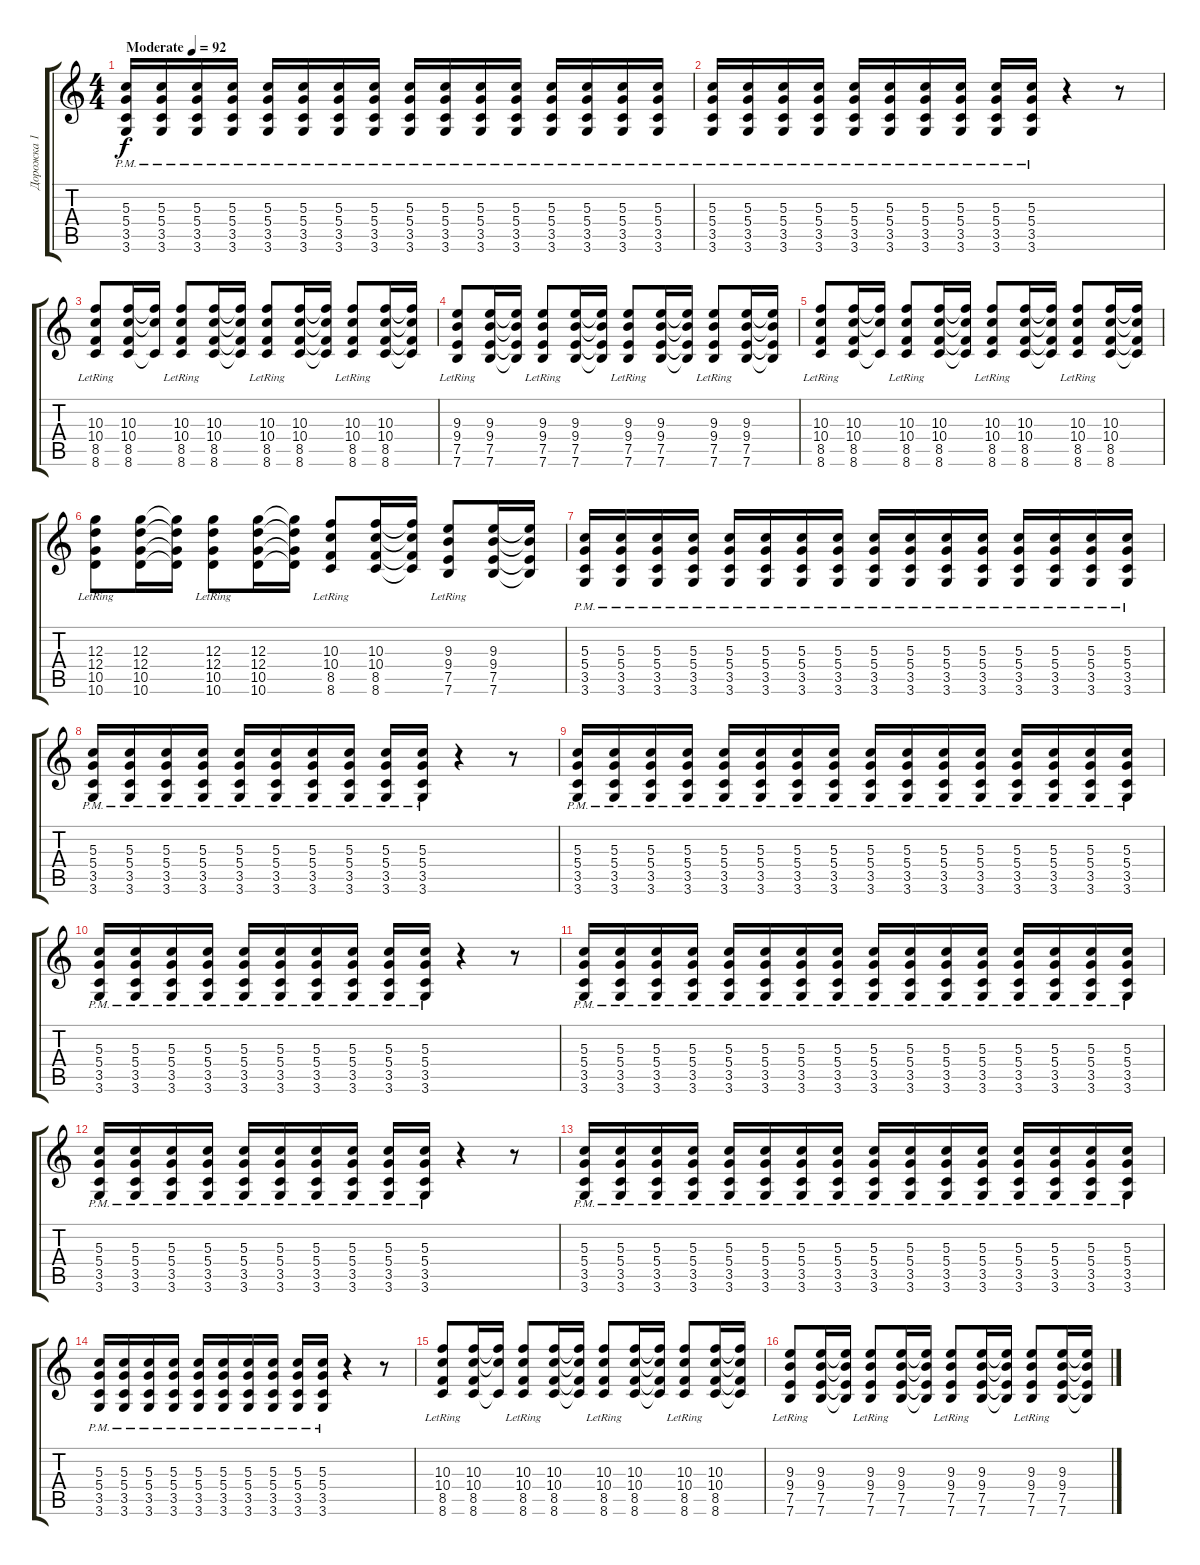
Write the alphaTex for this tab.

\track ("Дорожка 1" "Дорожка 1") {instrument distortionguitar}
\staff {score tabs}
\tuning (E4 B3 G3 D3 A2 E2) {hide}
\ts (4 4)
\tempo (92 "Moderate")
\clef g2
\ks c
(5.3{pm} 5.4{pm} 3.5{pm} 3.6{pm}).16{dy f instrument distortionguitar} (5.3{pm} 5.4{pm} 3.5{pm} 3.6{pm}).16 (5.3{pm} 5.4{pm} 3.5{pm} 3.6{pm}).16 (5.3{pm} 5.4{pm} 3.5{pm} 3.6{pm}).16 (5.3{pm} 5.4{pm} 3.5{pm} 3.6{pm}).16 (5.3{pm} 5.4{pm} 3.5{pm} 3.6{pm}).16 (5.3{pm} 5.4{pm} 3.5{pm} 3.6{pm}).16 (5.3{pm} 5.4{pm} 3.5{pm} 3.6{pm}).16 (5.3{pm} 5.4{pm} 3.5{pm} 3.6{pm}).16 (5.3{pm} 5.4{pm} 3.5{pm} 3.6{pm}).16 (5.3{pm} 5.4{pm} 3.5{pm} 3.6{pm}).16 (5.3{pm} 5.4{pm} 3.5{pm} 3.6{pm}).16 (5.3{pm} 5.4{pm} 3.5{pm} 3.6{pm}).16 (5.3{pm} 5.4{pm} 3.5{pm} 3.6{pm}).16 (5.3{pm} 5.4{pm} 3.5{pm} 3.6{pm}).16 (5.3{pm} 5.4{pm} 3.5{pm} 3.6{pm}).16 |
(5.3{pm} 5.4{pm} 3.5{pm} 3.6{pm}).16 (5.3{pm} 5.4{pm} 3.5{pm} 3.6{pm}).16 (5.3{pm} 5.4{pm} 3.5{pm} 3.6{pm}).16 (5.3{pm} 5.4{pm} 3.5{pm} 3.6{pm}).16 (5.3{pm} 5.4{pm} 3.5{pm} 3.6{pm}).16 (5.3{pm} 5.4{pm} 3.5{pm} 3.6{pm}).16 (5.3{pm} 5.4{pm} 3.5{pm} 3.6{pm}).16 (5.3{pm} 5.4{pm} 3.5{pm} 3.6{pm}).16 (5.3{pm} 5.4{pm} 3.5{pm} 3.6{pm}).16 (5.3{pm} 5.4{pm} 3.5{pm} 3.6{pm}).16 r.4 r.8 |
(10.3{lr} 10.4{lr} 8.5{lr} 8.6{lr}).8 (10.3 10.4 8.5 8.6).16 (10.3{t} 10.4{t} 8.6{t}).16 (10.3{lr} 10.4{lr} 8.5{lr} 8.6{lr}).8 (10.3 10.4 8.5 8.6).16 (10.3{t} 10.4{t} 8.5{t} 8.6{t}).16 (10.3{lr} 10.4{lr} 8.5{lr} 8.6{lr}).8 (10.3 10.4 8.5 8.6).16 (10.3{t} 10.4{t} 8.5{t} 8.6{t}).16 (10.3{lr} 10.4{lr} 8.5{lr} 8.6{lr}).8 (10.3 10.4 8.5 8.6).16 (10.3{t} 10.4{t} 8.5{t} 8.6{t}).16 |
(9.3{lr} 9.4{lr} 7.5{lr} 7.6{lr}).8 (9.3 9.4 7.5 7.6).16 (9.3{t} 9.4{t} 7.5{t} 7.6{t}).16 (9.3{lr} 9.4{lr} 7.5{lr} 7.6{lr}).8 (9.3 9.4 7.5 7.6).16 (9.3{t} 9.4{t} 7.5{t} 7.6{t}).16 (9.3{lr} 9.4{lr} 7.5{lr} 7.6{lr}).8 (9.3 9.4 7.5 7.6).16 (9.3{t} 9.4{t} 7.5{t} 7.6{t}).16 (9.3{lr} 9.4{lr} 7.5{lr} 7.6{lr}).8 (9.3 9.4 7.5 7.6).16 (9.3{t} 9.4{t} 7.5{t} 7.6{t}).16 |
(10.3{lr} 10.4{lr} 8.5{lr} 8.6{lr}).8 (10.3 10.4 8.5 8.6).16 (10.3{t} 10.4{t} 8.6{t}).16 (10.3{lr} 10.4{lr} 8.5{lr} 8.6{lr}).8 (10.3 10.4 8.5 8.6).16 (10.3{t} 10.4{t} 8.5{t} 8.6{t}).16 (10.3{lr} 10.4{lr} 8.5{lr} 8.6{lr}).8 (10.3 10.4 8.5 8.6).16 (10.3{t} 10.4{t} 8.5{t} 8.6{t}).16 (10.3{lr} 10.4{lr} 8.5{lr} 8.6{lr}).8 (10.3 10.4 8.5 8.6).16 (10.3{t} 10.4{t} 8.5{t} 8.6{t}).16 |
(12.3{lr} 12.4{lr} 10.5{lr} 10.6{lr}).8 (12.3 12.4 10.5 10.6).16 (12.3{t} 12.4{t} 10.5{t} 10.6{t}).16 (12.3{lr} 12.4{lr} 10.5{lr} 10.6{lr}).8 (12.3 12.4 10.5 10.6).16 (12.3{t} 12.4{t} 10.5{t} 10.6{t}).16 (10.3{lr} 10.4{lr} 8.5{lr} 8.6{lr}).8 (10.3 10.4 8.5 8.6).16 (10.3{t} 10.4{t} 8.5{t} 8.6{t}).16 (9.3{lr} 9.4{lr} 7.5{lr} 7.6{lr}).8 (9.3 9.4 7.5 7.6).16 (9.3{t} 9.4{t} 7.5{t} 7.6{t}).16 |
(5.3{pm} 5.4{pm} 3.5{pm} 3.6{pm}).16 (5.3{pm} 5.4{pm} 3.5{pm} 3.6{pm}).16 (5.3{pm} 5.4{pm} 3.5{pm} 3.6{pm}).16 (5.3{pm} 5.4{pm} 3.5{pm} 3.6{pm}).16 (5.3{pm} 5.4{pm} 3.5{pm} 3.6{pm}).16 (5.3{pm} 5.4{pm} 3.5{pm} 3.6{pm}).16 (5.3{pm} 5.4{pm} 3.5{pm} 3.6{pm}).16 (5.3{pm} 5.4{pm} 3.5{pm} 3.6{pm}).16 (5.3{pm} 5.4{pm} 3.5{pm} 3.6{pm}).16 (5.3{pm} 5.4{pm} 3.5{pm} 3.6{pm}).16 (5.3{pm} 5.4{pm} 3.5{pm} 3.6{pm}).16 (5.3{pm} 5.4{pm} 3.5{pm} 3.6{pm}).16 (5.3{pm} 5.4{pm} 3.5{pm} 3.6{pm}).16 (5.3{pm} 5.4{pm} 3.5{pm} 3.6{pm}).16 (5.3{pm} 5.4{pm} 3.5{pm} 3.6{pm}).16 (5.3{pm} 5.4{pm} 3.5{pm} 3.6{pm}).16 |
(5.3{pm} 5.4{pm} 3.5{pm} 3.6{pm}).16 (5.3{pm} 5.4{pm} 3.5{pm} 3.6{pm}).16 (5.3{pm} 5.4{pm} 3.5{pm} 3.6{pm}).16 (5.3{pm} 5.4{pm} 3.5{pm} 3.6{pm}).16 (5.3{pm} 5.4{pm} 3.5{pm} 3.6{pm}).16 (5.3{pm} 5.4{pm} 3.5{pm} 3.6{pm}).16 (5.3{pm} 5.4{pm} 3.5{pm} 3.6{pm}).16 (5.3{pm} 5.4{pm} 3.5{pm} 3.6{pm}).16 (5.3{pm} 5.4{pm} 3.5{pm} 3.6{pm}).16 (5.3{pm} 5.4{pm} 3.5{pm} 3.6{pm}).16 r.4 r.8 |
(5.3{pm} 5.4{pm} 3.5{pm} 3.6{pm}).16 (5.3{pm} 5.4{pm} 3.5{pm} 3.6{pm}).16 (5.3{pm} 5.4{pm} 3.5{pm} 3.6{pm}).16 (5.3{pm} 5.4{pm} 3.5{pm} 3.6{pm}).16 (5.3{pm} 5.4{pm} 3.5{pm} 3.6{pm}).16 (5.3{pm} 5.4{pm} 3.5{pm} 3.6{pm}).16 (5.3{pm} 5.4{pm} 3.5{pm} 3.6{pm}).16 (5.3{pm} 5.4{pm} 3.5{pm} 3.6{pm}).16 (5.3{pm} 5.4{pm} 3.5{pm} 3.6{pm}).16 (5.3{pm} 5.4{pm} 3.5{pm} 3.6{pm}).16 (5.3{pm} 5.4{pm} 3.5{pm} 3.6{pm}).16 (5.3{pm} 5.4{pm} 3.5{pm} 3.6{pm}).16 (5.3{pm} 5.4{pm} 3.5{pm} 3.6{pm}).16 (5.3{pm} 5.4{pm} 3.5{pm} 3.6{pm}).16 (5.3{pm} 5.4{pm} 3.5{pm} 3.6{pm}).16 (5.3{pm} 5.4{pm} 3.5{pm} 3.6{pm}).16 |
(5.3{pm} 5.4{pm} 3.5{pm} 3.6{pm}).16 (5.3{pm} 5.4{pm} 3.5{pm} 3.6{pm}).16 (5.3{pm} 5.4{pm} 3.5{pm} 3.6{pm}).16 (5.3{pm} 5.4{pm} 3.5{pm} 3.6{pm}).16 (5.3{pm} 5.4{pm} 3.5{pm} 3.6{pm}).16 (5.3{pm} 5.4{pm} 3.5{pm} 3.6{pm}).16 (5.3{pm} 5.4{pm} 3.5{pm} 3.6{pm}).16 (5.3{pm} 5.4{pm} 3.5{pm} 3.6{pm}).16 (5.3{pm} 5.4{pm} 3.5{pm} 3.6{pm}).16 (5.3{pm} 5.4{pm} 3.5{pm} 3.6{pm}).16 r.4 r.8 |
(5.3{pm} 5.4{pm} 3.5{pm} 3.6{pm}).16 (5.3{pm} 5.4{pm} 3.5{pm} 3.6{pm}).16 (5.3{pm} 5.4{pm} 3.5{pm} 3.6{pm}).16 (5.3{pm} 5.4{pm} 3.5{pm} 3.6{pm}).16 (5.3{pm} 5.4{pm} 3.5{pm} 3.6{pm}).16 (5.3{pm} 5.4{pm} 3.5{pm} 3.6{pm}).16 (5.3{pm} 5.4{pm} 3.5{pm} 3.6{pm}).16 (5.3{pm} 5.4{pm} 3.5{pm} 3.6{pm}).16 (5.3{pm} 5.4{pm} 3.5{pm} 3.6{pm}).16 (5.3{pm} 5.4{pm} 3.5{pm} 3.6{pm}).16 (5.3{pm} 5.4{pm} 3.5{pm} 3.6{pm}).16 (5.3{pm} 5.4{pm} 3.5{pm} 3.6{pm}).16 (5.3{pm} 5.4{pm} 3.5{pm} 3.6{pm}).16 (5.3{pm} 5.4{pm} 3.5{pm} 3.6{pm}).16 (5.3{pm} 5.4{pm} 3.5{pm} 3.6{pm}).16 (5.3{pm} 5.4{pm} 3.5{pm} 3.6{pm}).16 |
(5.3{pm} 5.4{pm} 3.5{pm} 3.6{pm}).16 (5.3{pm} 5.4{pm} 3.5{pm} 3.6{pm}).16 (5.3{pm} 5.4{pm} 3.5{pm} 3.6{pm}).16 (5.3{pm} 5.4{pm} 3.5{pm} 3.6{pm}).16 (5.3{pm} 5.4{pm} 3.5{pm} 3.6{pm}).16 (5.3{pm} 5.4{pm} 3.5{pm} 3.6{pm}).16 (5.3{pm} 5.4{pm} 3.5{pm} 3.6{pm}).16 (5.3{pm} 5.4{pm} 3.5{pm} 3.6{pm}).16 (5.3{pm} 5.4{pm} 3.5{pm} 3.6{pm}).16 (5.3{pm} 5.4{pm} 3.5{pm} 3.6{pm}).16 r.4 r.8 |
(5.3{pm} 5.4{pm} 3.5{pm} 3.6{pm}).16 (5.3{pm} 5.4{pm} 3.5{pm} 3.6{pm}).16 (5.3{pm} 5.4{pm} 3.5{pm} 3.6{pm}).16 (5.3{pm} 5.4{pm} 3.5{pm} 3.6{pm}).16 (5.3{pm} 5.4{pm} 3.5{pm} 3.6{pm}).16 (5.3{pm} 5.4{pm} 3.5{pm} 3.6{pm}).16 (5.3{pm} 5.4{pm} 3.5{pm} 3.6{pm}).16 (5.3{pm} 5.4{pm} 3.5{pm} 3.6{pm}).16 (5.3{pm} 5.4{pm} 3.5{pm} 3.6{pm}).16 (5.3{pm} 5.4{pm} 3.5{pm} 3.6{pm}).16 (5.3{pm} 5.4{pm} 3.5{pm} 3.6{pm}).16 (5.3{pm} 5.4{pm} 3.5{pm} 3.6{pm}).16 (5.3{pm} 5.4{pm} 3.5{pm} 3.6{pm}).16 (5.3{pm} 5.4{pm} 3.5{pm} 3.6{pm}).16 (5.3{pm} 5.4{pm} 3.5{pm} 3.6{pm}).16 (5.3{pm} 5.4{pm} 3.5{pm} 3.6{pm}).16 |
(5.3{pm} 5.4{pm} 3.5{pm} 3.6{pm}).16 (5.3{pm} 5.4{pm} 3.5{pm} 3.6{pm}).16 (5.3{pm} 5.4{pm} 3.5{pm} 3.6{pm}).16 (5.3{pm} 5.4{pm} 3.5{pm} 3.6{pm}).16 (5.3{pm} 5.4{pm} 3.5{pm} 3.6{pm}).16 (5.3{pm} 5.4{pm} 3.5{pm} 3.6{pm}).16 (5.3{pm} 5.4{pm} 3.5{pm} 3.6{pm}).16 (5.3{pm} 5.4{pm} 3.5{pm} 3.6{pm}).16 (5.3{pm} 5.4{pm} 3.5{pm} 3.6{pm}).16 (5.3{pm} 5.4{pm} 3.5{pm} 3.6{pm}).16 r.4 r.8 |
(10.3{lr} 10.4{lr} 8.5{lr} 8.6{lr}).8 (10.3 10.4 8.5 8.6).16 (10.3{t} 10.4{t} 8.6{t}).16 (10.3{lr} 10.4{lr} 8.5{lr} 8.6{lr}).8 (10.3 10.4 8.5 8.6).16 (10.3{t} 10.4{t} 8.5{t} 8.6{t}).16 (10.3{lr} 10.4{lr} 8.5{lr} 8.6{lr}).8 (10.3 10.4 8.5 8.6).16 (10.3{t} 10.4{t} 8.5{t} 8.6{t}).16 (10.3{lr} 10.4{lr} 8.5{lr} 8.6{lr}).8 (10.3 10.4 8.5 8.6).16 (10.3{t} 10.4{t} 8.5{t} 8.6{t}).16 |
(9.3{lr} 9.4{lr} 7.5{lr} 7.6{lr}).8 (9.3 9.4 7.5 7.6).16 (9.3{t} 9.4{t} 7.5{t} 7.6{t}).16 (9.3{lr} 9.4{lr} 7.5{lr} 7.6{lr}).8 (9.3 9.4 7.5 7.6).16 (9.3{t} 9.4{t} 7.5{t} 7.6{t}).16 (9.3{lr} 9.4{lr} 7.5{lr} 7.6{lr}).8 (9.3 9.4 7.5 7.6).16 (9.3{t} 9.4{t} 7.5{t} 7.6{t}).16 (9.3{lr} 9.4{lr} 7.5{lr} 7.6{lr}).8 (9.3 9.4 7.5 7.6).16 (9.3{t} 9.4{t} 7.5{t} 7.6{t}).16
